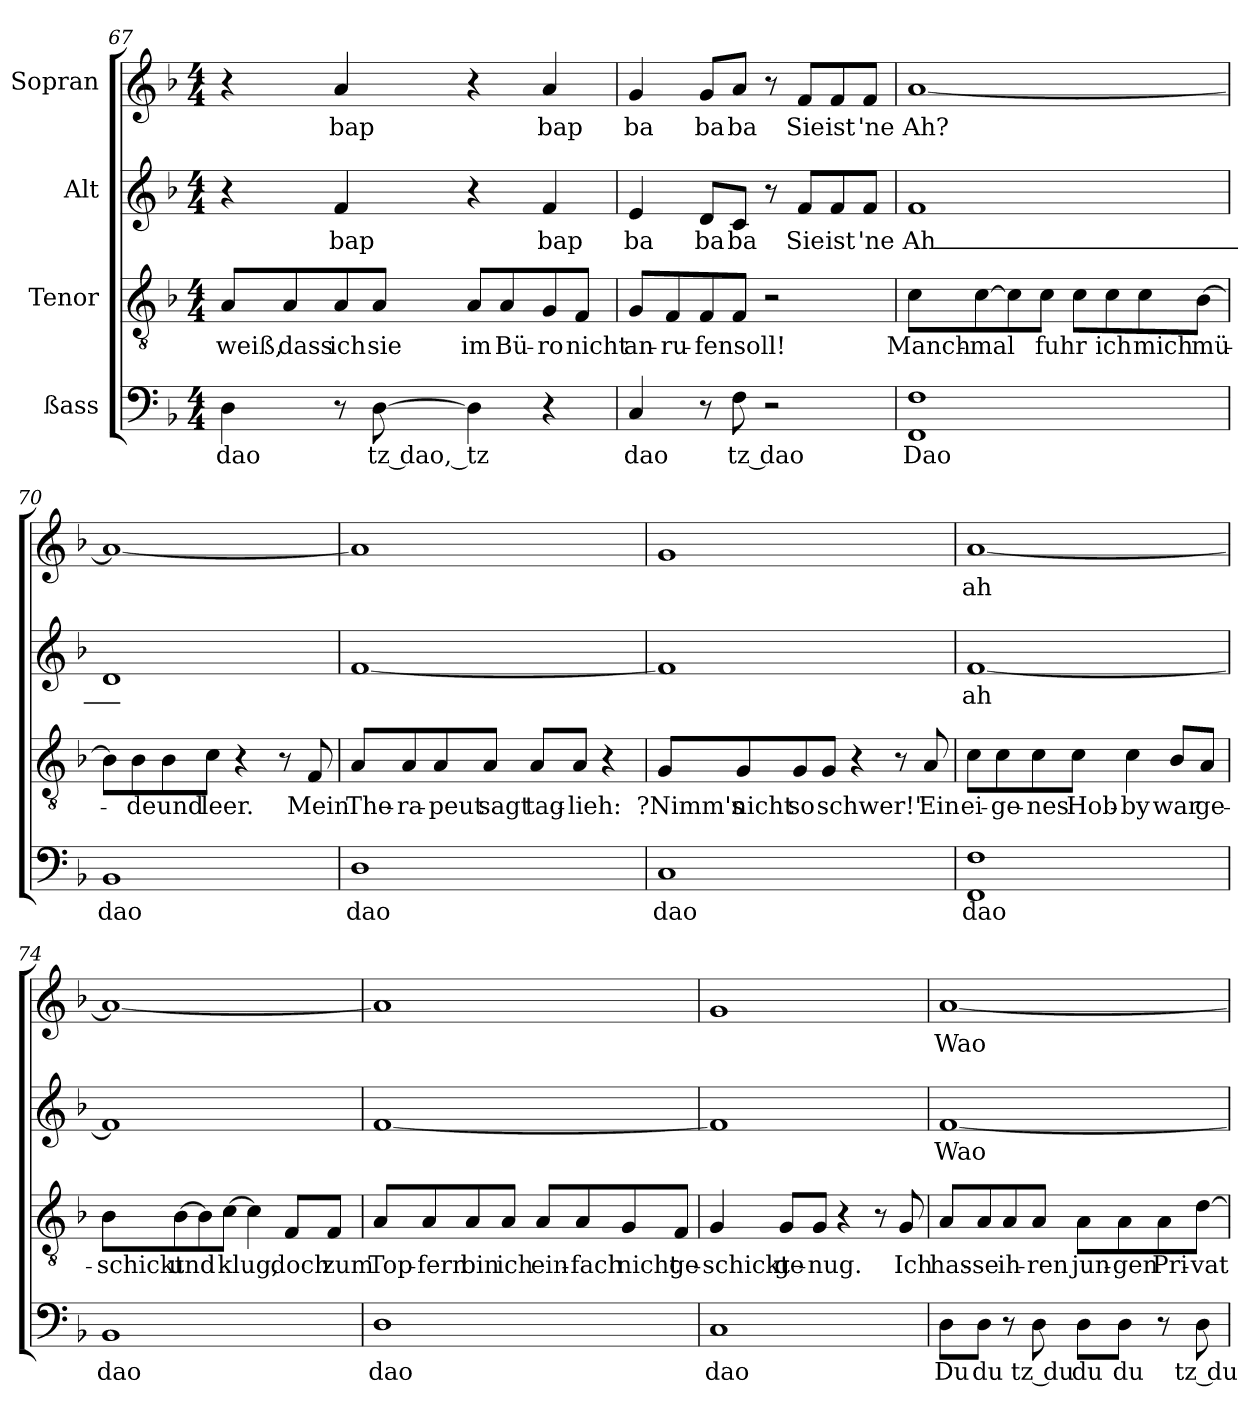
**kern	**text	**kern	**text	**kern	**text	**kern	**text
*part4	*part4	*part3	*part3	*part2	*part2	*part1	*part1
*staff4	*staff4	*staff3	*staff3	*staff2	*staff2	*staff1	*staff1
*I"ßass	*	*I"Tenor	*	*I"Alt	*	*I"Sopran	*
!!LO:LB:g=z
*clefF4	*	*clefGv2	*	*clefG2	*	*clefG2	*
*k[b-]	*	*k[b-]	*	*k[b-]	*	*k[b-]	*
*M4/4	*	*M4/4	*	*M4/4	*	*M4/4	*
=67	=67	=67	=67	=67	=67	=67	=67
!	!LO:LY:b	!	!LO:LY:b	!	!	!	!
4D\	dao	8A/L	weiß,	4r	.	4r	.
!	!	!	!LO:LY:b	!	!	!	!
.	.	8A/	dass	.	.	.	.
!	!	!	!LO:LY:b	!	!LO:LY:b	!	!LO:LY:b
8r	.	8A/	ich	4f/	bap	4a/	bap
!	!LO:LY:b	!	!LO:LY:b	!	!	!	!
[8D\	tz dao,_tz	8A/J	sie	.	.	.	.
!	!	!	!LO:LY:b	!	!	!	!
4D\]	.	8A/L	im	4r	.	4r	.
!	!	!	!LO:LY:b	!	!	!	!
.	.	8A/	Bü-	.	.	.	.
!	!	!	!LO:LY:b	!	!LO:LY:b	!	!LO:LY:b
4r	.	8G/	ro	4f/	bap	4a/	bap
!	!	!	!LO:LY:b	!	!	!	!
.	.	8F/J	nicht	.	.	.	.
=68	=68	=68	=68	=68	=68	=68	=68
!	!LO:LY:b	!	!LO:LY:b	!	!LO:LY:b	!	!LO:LY:b
4C/	dao	8G/L	an-	4e/	ba	4g/	ba
!	!	!	!LO:LY:b	!	!	!	!
.	.	8F/	ru-	.	.	.	.
!	!	!	!LO:LY:b	!	!LO:LY:b	!	!LO:LY:b
8r	.	8F/	fensoll!	8d/L	ba	8g/L	ba
!	!LO:LY:b	!	!	!	!LO:LY:b	!	!LO:LY:b
8F\	tz dao	8F/J	.	8c/J	ba	8a/J	ba
2r	.	2r	.	8r	.	8r	.
!	!	!	!	!	!LO:LY:b	!	!LO:LY:b
.	.	.	.	8f/L	Sie	8f/L	Sie
!	!	!	!	!	!LO:LY:b	!	!LO:LY:b
.	.	.	.	8f/	ist	8f/	ist
!	!	!	!	!	!LO:LY:b	!	!LO:LY:b
.	.	.	.	8f/J	'ne	8f/J	'ne
!!LO:LB:g=z
=69!!	=69!!	=69!!	=69!!	=69!!	=69!!	=69!!	=69!!
!	!LO:LY:b	!	!LO:LY:b	!	!LO:LY:b	!	!LO:LY:b
1FF 1F	Dao	8c\L	Manch-	1f	Ah_	[1a	Ah?
!	!	!	!LO:LY:b	!	!	!	!
.	.	[8c\	mal	.	.	.	.
.	.	8c\]	.	.	.	.	.
!	!	!	!LO:LY:b	!	!	!	!
.	.	8c\J	fuhr	.	.	.	.
.	.	8c\L	.	.	.	.	.
!	!	!	!LO:LY:b	!	!	!	!
.	.	8c\	ich	.	.	.	.
!	!	!	!LO:LY:b	!	!	!	!
.	.	8c\	mich	.	.	.	.
!	!	!	!LO:LY:b	!	!	!	!
.	.	[8B-\J	mü-	.	.	.	.
=70	=70	=70	=70	=70	=70	=70	=70
!	!LO:LY:b	!	!	!	!LO:LY:b	!	!
1BB-	dao	8B-\L]	.	1d	_	1a_	.
!	!	!	!LO:LY:b	!	!	!	!
.	.	8B-\	de	.	.	.	.
!	!	!	!LO:LY:b	!	!	!	!
.	.	8B-\	und	.	.	.	.
!	!	!	!LO:LY:b	!	!	!	!
.	.	8c\J	leer.	.	.	.	.
.	.	4r	.	.	.	.	.
.	.	8r	.	.	.	.	.
!	!	!	!LO:LY:b	!	!	!	!
.	.	8F/	Mein	.	.	.	.
=71	=71	=71	=71	=71	=71	=71	=71
!	!LO:LY:b	!	!LO:LY:b	!	!	!	!
1D	dao	8A/L	The-	[1f	.	1a]	.
!	!	!	!LO:LY:b	!	!	!	!
.	.	8A/	ra-	.	.	.	.
!	!	!	!LO:LY:b	!	!	!	!
.	.	8A/	peut	.	.	.	.
!	!	!	!LO:LY:b	!	!	!	!
.	.	8A/J	sagt	.	.	.	.
!	!	!	!LO:LY:b	!	!	!	!
.	.	8A/L	tag-	.	.	.	.
!	!	!	!LO:LY:b	!	!	!	!
.	.	8A/J	lieh:	.	.	.	.
.	.	4r	.	.	.	.	.
!!LO:PB:g=z
=72	=72	=72	=72	=72	=72	=72	=72
!	!LO:LY:b	!	!LO:LY:b	!	!	!	!
1C	dao	8G/L	?Nimm's	1f]	.	1g	.
!	!	!	!LO:LY:b	!	!	!	!
.	.	8G/	nicht	.	.	.	.
!	!	!	!LO:LY:b	!	!	!	!
.	.	8G/	so	.	.	.	.
!	!	!	!LO:LY:b	!	!	!	!
.	.	8G/J	schwer!"	.	.	.	.
.	.	4r	.	.	.	.	.
.	.	8r	.	.	.	.	.
!	!	!	!LO:LY:b	!	!	!	!
.	.	8A/	Ein	.	.	.	.
=73	=73	=73	=73	=73	=73	=73	=73
!	!LO:LY:b	!	!LO:LY:b	!	!LO:LY:b	!	!LO:LY:b
1FF 1F	dao	8c\L	ei-	[1f	ah	[1a	ah
!	!	!	!LO:LY:b	!	!	!	!
.	.	8c\	ge-	.	.	.	.
!	!	!	!LO:LY:b	!	!	!	!
.	.	8c\	nes	.	.	.	.
!	!	!	!LO:LY:b	!	!	!	!
.	.	8c\J	Hob-	.	.	.	.
!	!	!	!LO:LY:b	!	!	!	!
.	.	4c\	by	.	.	.	.
!	!	!	!LO:LY:b	!	!	!	!
.	.	8B-/L	war	.	.	.	.
!	!	!	!LO:LY:b	!	!	!	!
.	.	8A/J	ge-	.	.	.	.
!!LO:LB:g=z
=74	=74	=74	=74	=74	=74	=74	=74
!	!LO:LY:b	!	!LO:LY:b	!	!	!	!
1BB-	dao	8B-\L	-schickt	1f]	.	1a_	.
!	!	!	!LO:LY:b	!	!	!	!
.	.	[8B-\	und	.	.	.	.
.	.	8B-\]	.	.	.	.	.
!	!	!	!LO:LY:b	!	!	!	!
.	.	[8c\J	klug,	.	.	.	.
.	.	4c\]	.	.	.	.	.
!	!	!	!LO:LY:b	!	!	!	!
.	.	8F/L	doch	.	.	.	.
!	!	!	!LO:LY:b	!	!	!	!
.	.	8F/J	zum	.	.	.	.
=75	=75	=75	=75	=75	=75	=75	=75
!	!LO:LY:b	!	!LO:LY:b	!	!	!	!
1D	dao	8A/L	Top-	[1f	.	1a]	.
!	!	!	!LO:LY:b	!	!	!	!
.	.	8A/	fern	.	.	.	.
!	!	!	!LO:LY:b	!	!	!	!
.	.	8A/	bin	.	.	.	.
!	!	!	!LO:LY:b	!	!	!	!
.	.	8A/J	ich	.	.	.	.
!	!	!	!LO:LY:b	!	!	!	!
.	.	8A/L	ein-	.	.	.	.
!	!	!	!LO:LY:b	!	!	!	!
.	.	8A/	fach	.	.	.	.
!	!	!	!LO:LY:b	!	!	!	!
.	.	8G/	nicht	.	.	.	.
!	!	!	!LO:LY:b	!	!	!	!
.	.	8F/J	ge-	.	.	.	.
!!LO:LB:g=z
=76	=76	=76	=76	=76	=76	=76	=76
!	!LO:LY:b	!	!LO:LY:b	!	!	!	!
1C	dao	4G/	schickt	1f]	.	1g	.
!	!	!	!LO:LY:b	!	!	!	!
.	.	8G/L	ge-	.	.	.	.
!	!	!	!LO:LY:b	!	!	!	!
.	.	8G/J	nug.	.	.	.	.
.	.	4r	.	.	.	.	.
.	.	8r	.	.	.	.	.
!	!	!	!LO:LY:b	!	!	!	!
.	.	8G/	Ich	.	.	.	.
=77	=77	=77	=77	=77	=77	=77	=77
!	!LO:LY:b	!	!LO:LY:b	!	!LO:LY:b	!	!LO:LY:b
8D\L	Du	8A/L	has-	[1f	Wao	[1a	Wao
!	!LO:LY:b	!	!LO:LY:b	!	!	!	!
8D\J	du	8A/	se	.	.	.	.
!	!	!	!LO:LY:b	!	!	!	!
8r	.	8A/	ih-	.	.	.	.
!	!LO:LY:b	!	!LO:LY:b	!	!	!	!
8D\	tz du	8A/J	ren	.	.	.	.
!	!LO:LY:b	!	!LO:LY:b	!	!	!	!
8D\L	du	8A\L	jun-	.	.	.	.
!	!LO:LY:b	!	!LO:LY:b	!	!	!	!
8D\J	du	8A\	gen	.	.	.	.
!	!	!	!LO:LY:b	!	!	!	!
8r	.	8A\	Pri-	.	.	.	.
!	!LO:LY:b	!	!LO:LY:b	!	!	!	!
8D\	tz du	[8d\J	vat--	.	.	.	.
=	=	=	=	=	=	=	=
*-	*-	*-	*-	*-	*-	*-	*-
